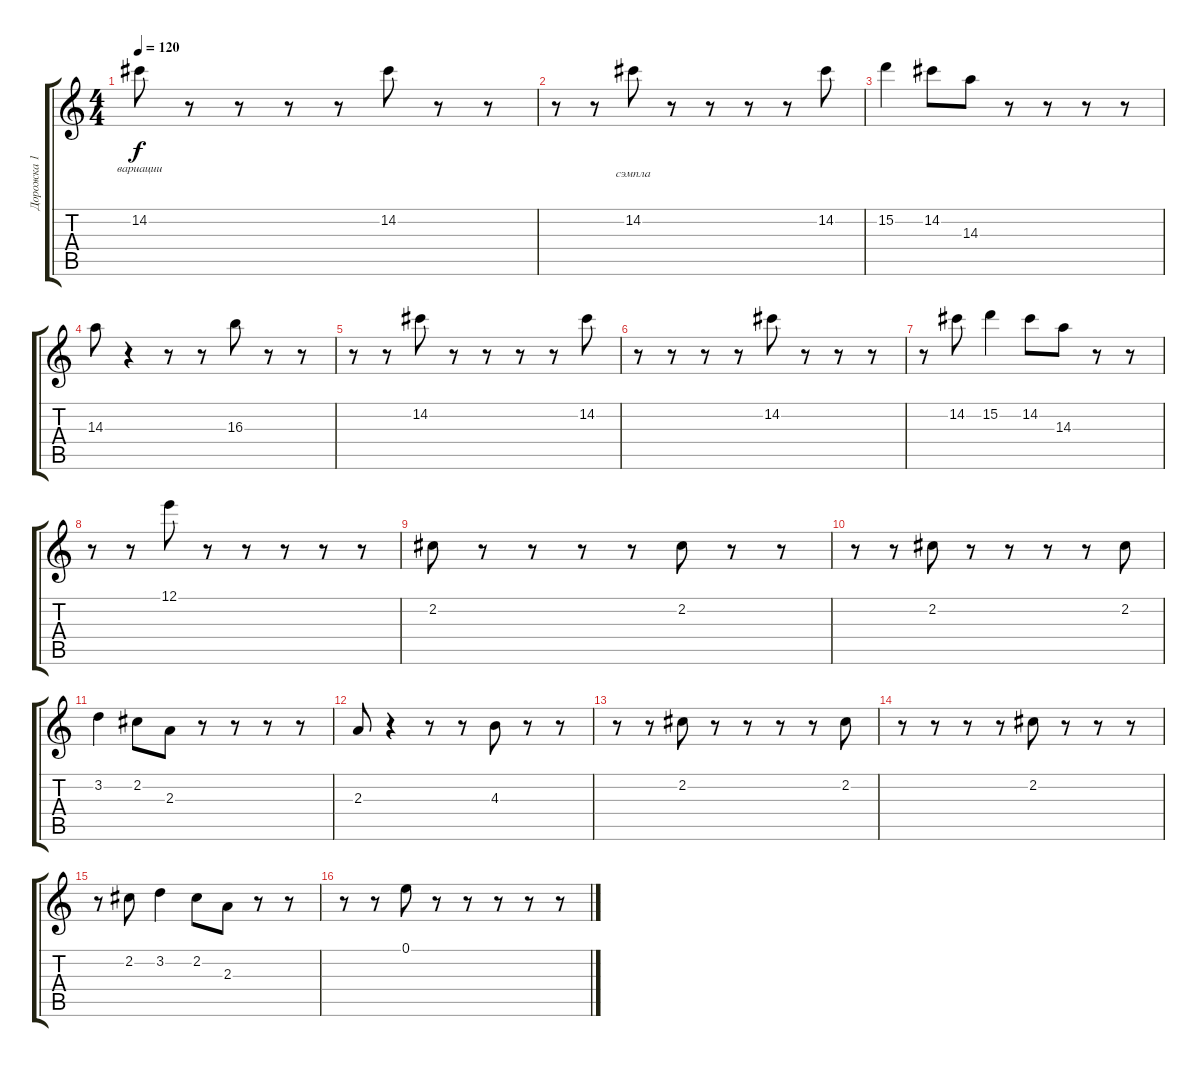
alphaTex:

\track ("Дорожка 1" "Дорожка 1") {instrument acousticguitarsteel}
\staff {score tabs}
\tuning (E4 B3 G3 D3 A2 E2) {hide}
\ts (4 4)
\tempo 120
\clef g2
\ks c
14.2.8{lyrics (0 "вариации") lyrics (1 "") lyrics (2 "") lyrics (3 "") lyrics (4 "") dy f} r.8 r.8 r.8 r.8 14.2.8 r.8 r.8 |
r.8 r.8 14.2.8{lyrics (0 "") lyrics (1 "сэмпла") lyrics (2 "") lyrics (3 "") lyrics (4 "")} r.8 r.8 r.8 r.8 14.2.8 |
15.2.4 14.2.8 14.3.8 r.8 r.8 r.8 r.8 |
14.3.8 r.4 r.8 r.8 16.3.8 r.8 r.8 |
r.8 r.8 14.2.8 r.8 r.8 r.8 r.8 14.2.8 |
r.8 r.8 r.8 r.8 14.2.8 r.8 r.8 r.8 |
r.8 14.2.8 15.2.4 14.2.8 14.3.8 r.8 r.8 |
r.8 r.8 12.1.8 r.8 r.8 r.8 r.8 r.8 |
2.2.8 r.8 r.8 r.8 r.8 2.2.8 r.8 r.8 |
r.8 r.8 2.2.8 r.8 r.8 r.8 r.8 2.2.8 |
3.2.4 2.2.8 2.3.8 r.8 r.8 r.8 r.8 |
2.3.8 r.4 r.8 r.8 4.3.8 r.8 r.8 |
r.8 r.8 2.2.8 r.8 r.8 r.8 r.8 2.2.8 |
r.8 r.8 r.8 r.8 2.2.8 r.8 r.8 r.8 |
r.8 2.2.8 3.2.4 2.2.8 2.3.8 r.8 r.8 |
r.8 r.8 0.1.8 r.8 r.8 r.8 r.8 r.8
